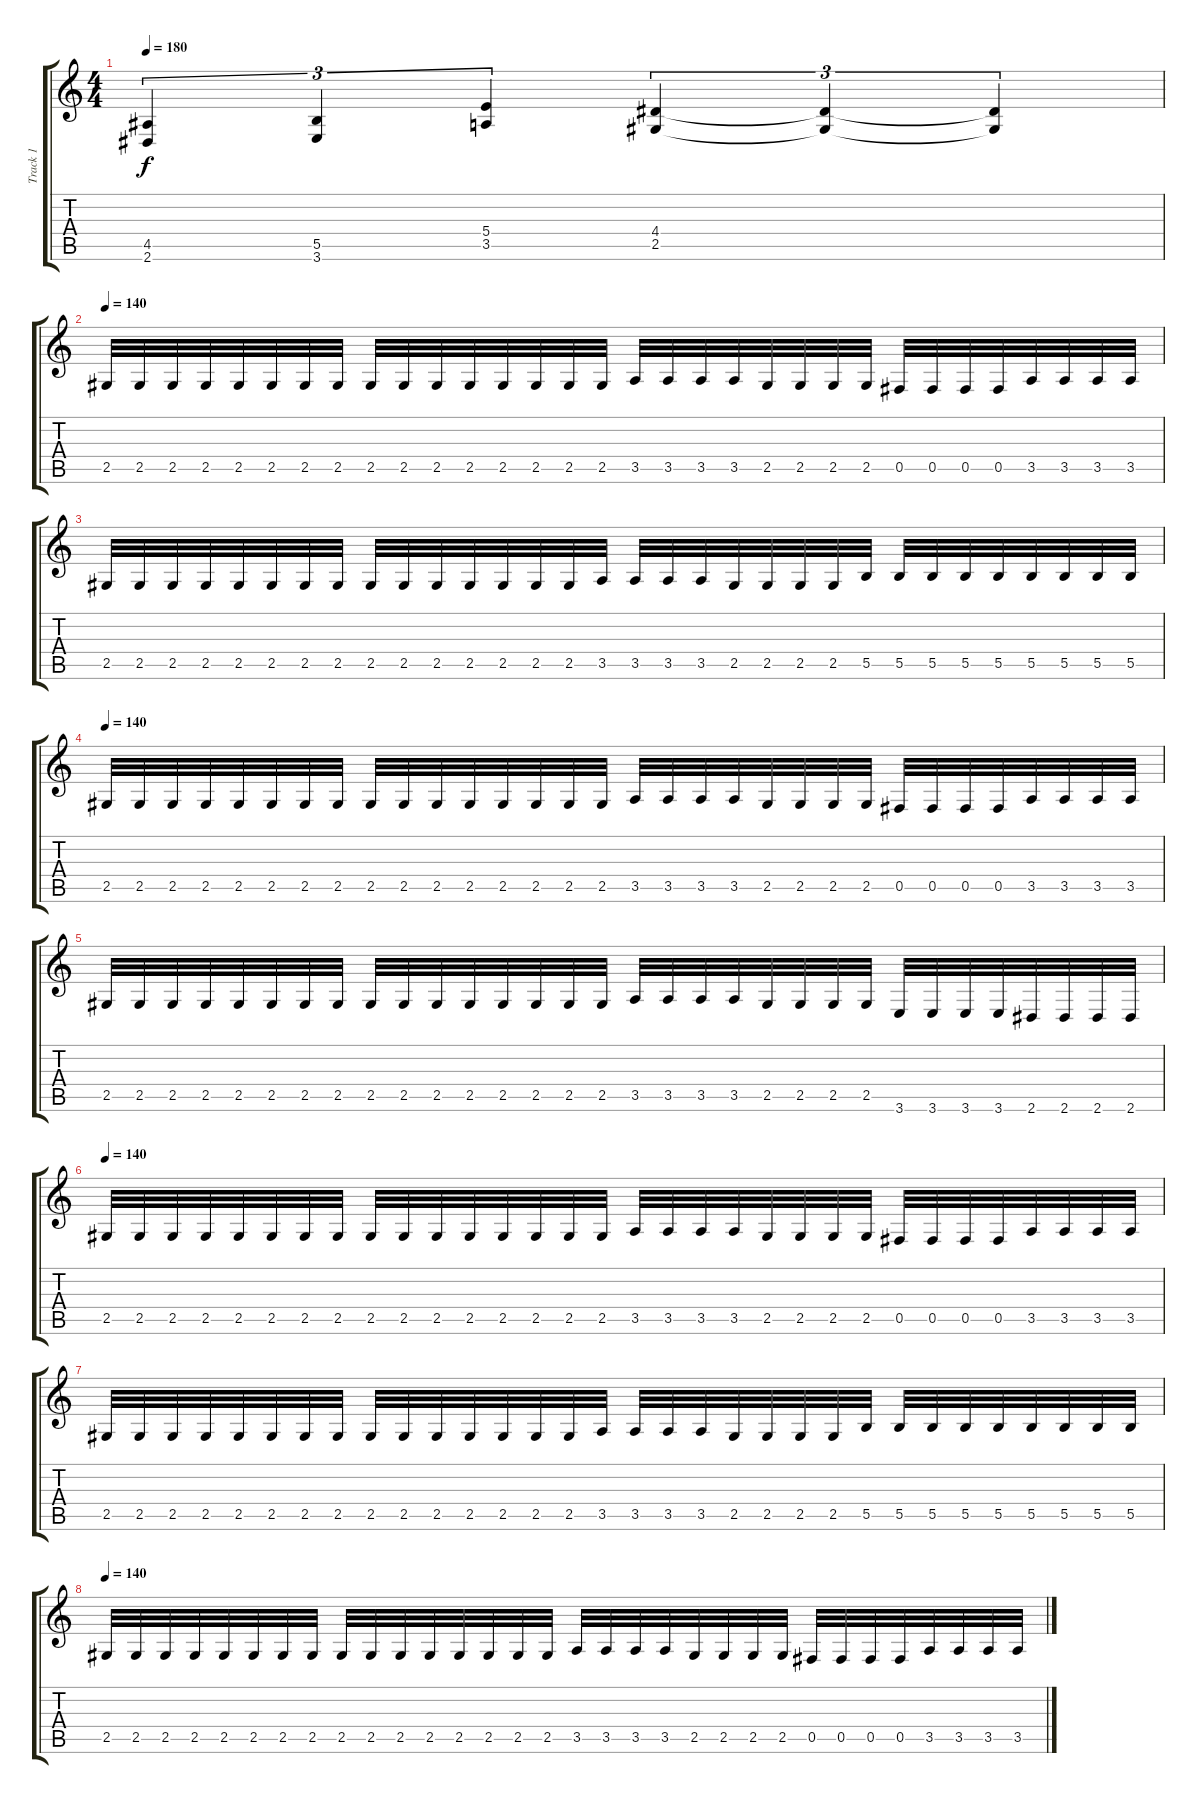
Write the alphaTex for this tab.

\track ("Track 1" "Track 1") {instrument distortionguitar}
\staff {score tabs}
\tuning (Db4 Ab3 E3 B2 Gb2 Db2) {hide}
\ts (4 4)
\tempo 180
\clef g2
\ks c
(4.5 2.6).4{tu (3 2) dy f} (5.5 3.6).4{tu (3 2)} (5.4 3.5).4{tu (3 2)} (4.4 2.5).4{tu (3 2)} (4.4{t} 2.5{t}).4{tu (3 2)} (4.4{t} 2.5{t}).4{tu (3 2)} |
\tempo 140
2.5.32 2.5.32 2.5.32 2.5.32 2.5.32 2.5.32 2.5.32 2.5.32 2.5.32 2.5.32 2.5.32 2.5.32 2.5.32 2.5.32 2.5.32 2.5.32 3.5.32 3.5.32 3.5.32 3.5.32 2.5.32 2.5.32 2.5.32 2.5.32 0.5.32 0.5.32 0.5.32 0.5.32 3.5.32 3.5.32 3.5.32 3.5.32 |
2.5.32 2.5.32 2.5.32 2.5.32 2.5.32 2.5.32 2.5.32 2.5.32 2.5.32 2.5.32 2.5.32 2.5.32 2.5.32 2.5.32 2.5.32 3.5.32 3.5.32 3.5.32 3.5.32 2.5.32 2.5.32 2.5.32 2.5.32 5.5.32 5.5.32 5.5.32 5.5.32 5.5.32 5.5.32 5.5.32 5.5.32 5.5.32 |
\tempo 140
2.5.32 2.5.32 2.5.32 2.5.32 2.5.32 2.5.32 2.5.32 2.5.32 2.5.32 2.5.32 2.5.32 2.5.32 2.5.32 2.5.32 2.5.32 2.5.32 3.5.32 3.5.32 3.5.32 3.5.32 2.5.32 2.5.32 2.5.32 2.5.32 0.5.32 0.5.32 0.5.32 0.5.32 3.5.32 3.5.32 3.5.32 3.5.32 |
2.5.32 2.5.32 2.5.32 2.5.32 2.5.32 2.5.32 2.5.32 2.5.32 2.5.32 2.5.32 2.5.32 2.5.32 2.5.32 2.5.32 2.5.32 2.5.32 3.5.32 3.5.32 3.5.32 3.5.32 2.5.32 2.5.32 2.5.32 2.5.32 3.6.32 3.6.32 3.6.32 3.6.32 2.6.32 2.6.32 2.6.32 2.6.32 |
\tempo 140
2.5.32 2.5.32 2.5.32 2.5.32 2.5.32 2.5.32 2.5.32 2.5.32 2.5.32 2.5.32 2.5.32 2.5.32 2.5.32 2.5.32 2.5.32 2.5.32 3.5.32 3.5.32 3.5.32 3.5.32 2.5.32 2.5.32 2.5.32 2.5.32 0.5.32 0.5.32 0.5.32 0.5.32 3.5.32 3.5.32 3.5.32 3.5.32 |
2.5.32 2.5.32 2.5.32 2.5.32 2.5.32 2.5.32 2.5.32 2.5.32 2.5.32 2.5.32 2.5.32 2.5.32 2.5.32 2.5.32 2.5.32 3.5.32 3.5.32 3.5.32 3.5.32 2.5.32 2.5.32 2.5.32 2.5.32 5.5.32 5.5.32 5.5.32 5.5.32 5.5.32 5.5.32 5.5.32 5.5.32 5.5.32 |
\tempo 140
2.5.32 2.5.32 2.5.32 2.5.32 2.5.32 2.5.32 2.5.32 2.5.32 2.5.32 2.5.32 2.5.32 2.5.32 2.5.32 2.5.32 2.5.32 2.5.32 3.5.32 3.5.32 3.5.32 3.5.32 2.5.32 2.5.32 2.5.32 2.5.32 0.5.32 0.5.32 0.5.32 0.5.32 3.5.32 3.5.32 3.5.32 3.5.32
